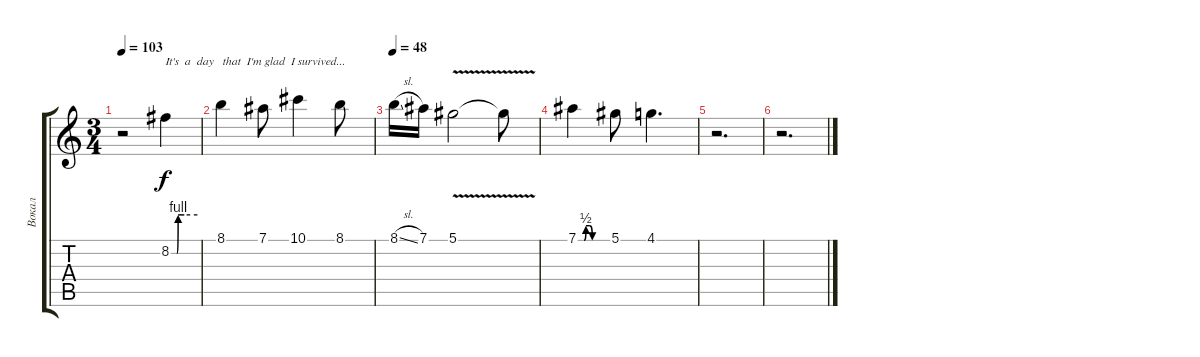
\track ("Вокал" "Вокал") {instrument distortionguitar}
\staff {score tabs}
\tuning (Eb4 Bb3 Gb3 Db3 Ab2 Eb2) {hide}
\ts (3 4)
\tempo 103
\clef g2
\ks c
r.2{dy f} 8.2{be (custom 0 0 13 0 16 4 30 4 60 4)}.4{txt "It's  a  day   that  I'm glad  I survived..."} |
8.1.4 7.1.8 10.1.4 8.1.8 |
\tempo 48
8.1{sl}.16 7.1.16 5.1{v}.2 5.1{t}.8 |
7.1{be (custom 0 0 12 0 16 2 24 2 29 0 60 0)}.4 5.1.8 4.1.4{d} |
r.2{d} |
r.2{d}
